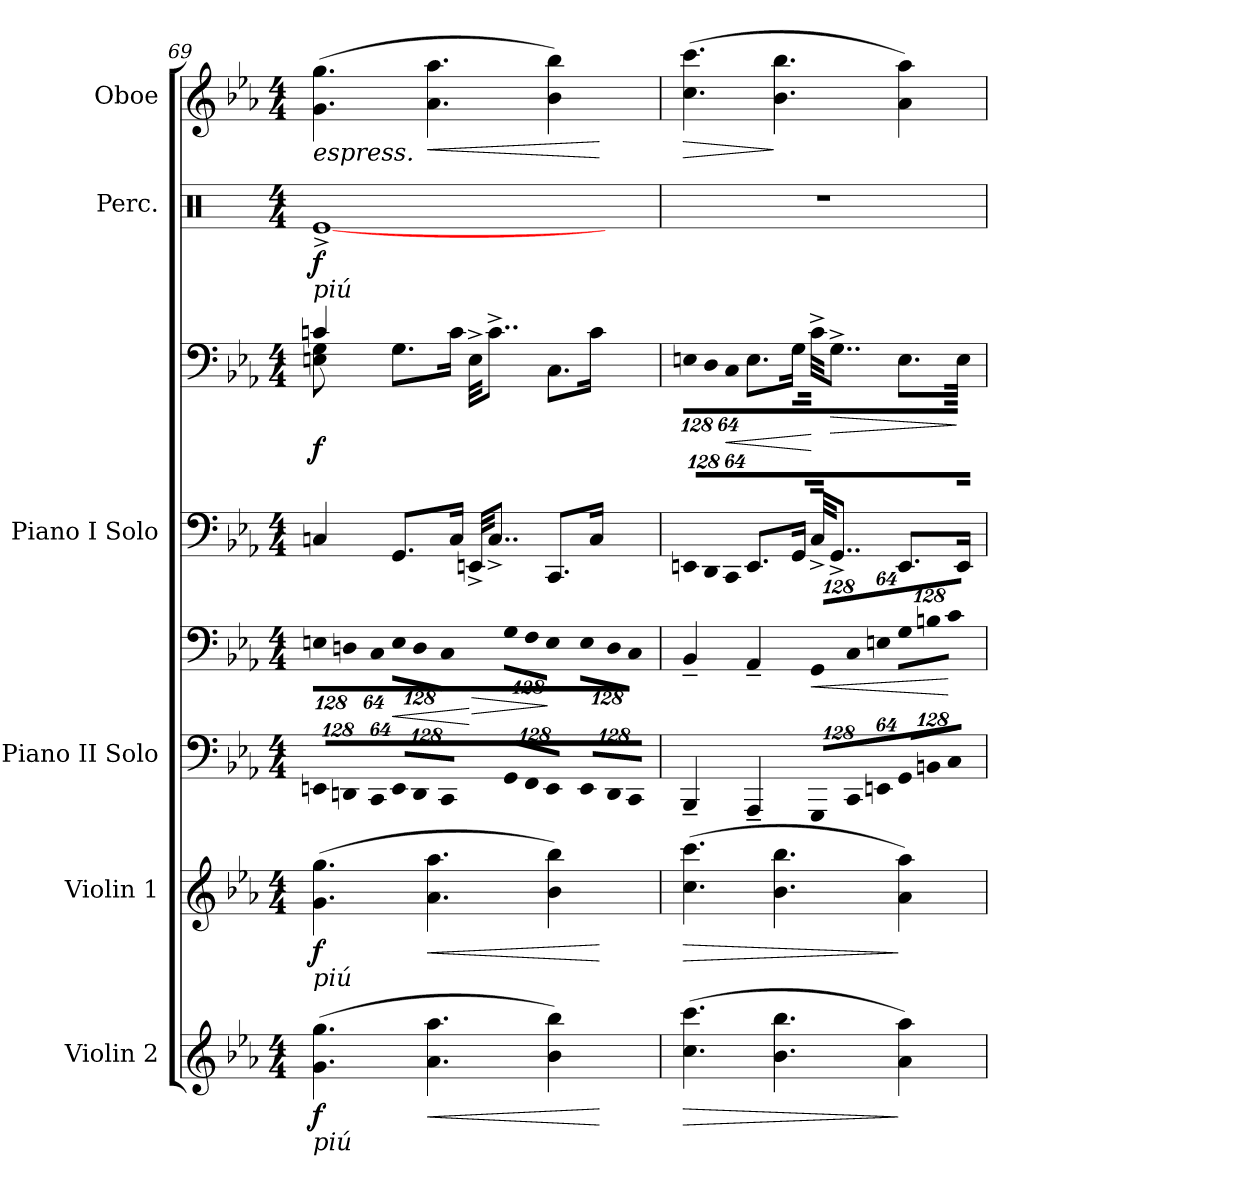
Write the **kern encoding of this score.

**kern	**dynam	**kern	**dynam	**kern	**kern	**dynam	**kern	**kern	**dynam	**kern	**dynam	**kern	**dynam
*part6	*part6	*part5	*part5	*part4	*part4	*part4	*part3	*part3	*part3	*part2	*part2	*part1	*part1
*staff8	*staff8	*staff7	*staff7	*staff6	*staff5	*staff5/6	*staff4	*staff3	*staff3/4	*staff2	*staff2	*staff1	*staff1
*I"Violin 2	*	*I"Violin 1	*	*I"Piano II Solo	*	*	*I"Piano I Solo	*	*	*I"Perc.	*	*I"Oboe	*
*	*	*	*	*I'Piano II Solo	*	*	*I'Piano I Solo	*	*	*	*	*	*
*clefG2	*	*clefG2	*	*clefF4	*clefF4	*	*clefF4	*clefF4	*	*clefX	*	*clefG2	*
*k[b-e-a-]	*	*k[b-e-a-]	*	*k[b-e-a-]	*k[b-e-a-]	*	*k[b-e-a-]	*k[b-e-a-]	*	*k[]	*	*k[b-e-a-]	*
*E-:	*	*E-:	*	*E-:	*E-:	*	*E-:	*E-:	*	*C:	*	*E-:	*
*M4/4	*	*M4/4	*	*M4/4	*M4/4	*	*M4/4	*M4/4	*	*M4/4	*	*M4/4	*
*	*	*	*	*Xbrackettup	*	*	*	*	*	*	*	*	*
=69	=69	=69	=69	=69	=69	=69	=69	=69	=69	=69	=69	=69	=69
!	!	!	!	!LO:N:vis=8	!	!	!	!	!	!	!	!	!
*	*	*	*	*	*Xbrackettup	*	*	*	*	*	*	*	*
!	!	!	!	!	!	!	!	!	!	!	!	!LO:TX:b:i:t=espress.	!
!	!	!	!	!	!	!	!	!	!	!LO:TX:b:i:t=piú	!	!	!
!	!	!	!	!	!	!	!	!LO:TX:b:i:t=piú	!	!	!	!	!
!	!	!LO:TX:b:i:t=piú	!	!	!	!	!	!	!	!	!	!	!
!LO:TX:b:i:t=piú	!	!	!	!	!	!	!	!	!	!	!	!	!
!	!	!	!	!	!LO:N:vis=8	!	!	!	!	!	!	!	!
*	*	*	*	*	*	*	*	*^	*	*	*	*	*
(4.gi\ 4.ggi	f	(4.gi\ 4.ggi	f	1024%85EEni/L	1024%85Eni\L	.	4Cni/	8Eni\ 8Gi	4cni/	f	[<1Re^i	f	(4.gi\ 4.ggi	.
!	!	!	!	!LO:N:vis=8	!LO:N:vis=8	!	!	!	!	!	!	!	!	!
.	.	.	.	1024%85DDni/	1024%85Dni\	.	.	.	.	.	.	.	.	.
.	.	.	.	.	.	.	.	8ryy	.	.	.	.	.	.
!	!	!	!	!LO:N:vis=8	!LO:N:vis=8	!	!	!	!	!	!	!	!	!
.	.	.	.	512%43CCi/J	512%43Ci\J	.	.	.	.	.	.	.	.	.
!	!	!	!	!LO:N:vis=8	!LO:N:vis=8	!LO:HP:b	!	!	!	!	!	!	!	!
.	.	.	.	1024%85EEi/L	1024%85Ei\L	<	8.GGi/L	8.Gi\L	2.ryy	.	.	.	.	.
!	!	!	!	!LO:N:vis=8	!LO:N:vis=8	!	!	!	!	!	!	!	!	!
.	.	.	.	1024%85DDi/	1024%85Di\	.	.	.	.	.	.	.	.	.
!	!LO:HP:b	!	!LO:HP:b	!	!	!	!	!	!	!	!	!	!	!LO:HP:b
4.a-i\ 4.aa-i	<	4.a-i\ 4.aa-i	<	.	.	.	.	.	.	.	.	.	4.a-i\ 4.aa-i	<
!	!	!	!	!LO:N:vis=8	!LO:N:vis=8	!	!	!	!	!	!	!	!	!
.	.	.	.	512%43CCi/J	512%43Ci\J	.	.	.	.	.	.	.	.	.
.	.	.	.	.	.	.	16Ci/Jk	16ci\Jk	.	.	.	.	.	.
!	!	!	!	!LO:N:vis=8	!LO:N:vis=8	!LO:HP:n=1:b	!	!	!	!	!	!	!	!
.	.	.	.	1024%85GGi/L	1024%85Gi\L	[ >	32EEn^i/KKL	32E^i\KKL	.	.	.	.	.	.
.	.	.	.	.	.	.	8..C^i/J	8..c^i\J	.	.	.	.	.	.
!	!	!	!	!LO:N:vis=8	!LO:N:vis=8	!	!	!	!	!	!	!	!	!
.	.	.	.	1024%85FFi/	1024%85Fi\	.	.	.	.	.	.	.	.	.
!	!	!	!	!LO:N:vis=8	!LO:N:vis=8	!	!	!	!	!	!	!	!	!
.	.	.	.	512%43EEi/J	512%43Ei\J	.	.	.	.	.	.	.	.	.
!	!	!	!	!LO:N:vis=8	!LO:N:vis=8	!	!	!	!	!	!	!	!	!
4b-i\ 4bb-i)	.	4b-i\ 4bb-i)	.	1024%85EEi/L	1024%85Ei\L	]	8.CCi/L	8.Ci\L	.	.	.	.	4b-i\ 4bb-i)	.
!	!	!	!	!LO:N:vis=8	!LO:N:vis=8	!	!	!	!	!	!	!	!	!
.	.	.	.	1024%85DDi/	1024%85Di\	.	.	.	.	.	.	.	.	.
!	!	!	!	!LO:N:vis=8	!LO:N:vis=8	!	!	!	!	!	!	!	!	!
.	.	.	.	512%43CCi/J	512%43Ci\J	.	.	.	.	.	.	.	.	.
.	.	.	.	.	.	.	16Ci/Jk	16ci\Jk	.	.	.	.	.	.
*	*	*	*	*	*	*	*	*v	*v	*	*	*	*	*
.	[	.	[	.	.	.	.	.	.	.	.	.	[
=70	=70	=70	=70	=70	=70	=70	=70	=70	=70	=70	=70	=70	=70
!	!LO:HP:b	!	!LO:HP:b	!	!	!	!	!	!	!	!	!	!
*	*	*	*	*	*	*	*Xbrackettup	*	*	*	*	*	*
!	!	!	!	!	!	!	!LO:N:vis=8	!	!	!	!	!	!
*	*	*	*	*	*	*	*	*Xbrackettup	*	*	*	*	*
!	!	!	!	!	!	!	!	!LO:N:vis=8	!	!	!	!	!LO:HP:b
(4.cci\ 4.ccci	>	(4.cci\ 4.ccci	>	4BBB-~i/	4BB-~i/	.	1024%85EEni/L	1024%85Eni\L	.	1r	.	(4.cci\ 4.ccci	>
!	!	!	!	!	!	!	!LO:N:vis=8	!LO:N:vis=8	!	!	!	!	!
.	.	.	.	.	.	.	1024%85DDi/	1024%85Di\	.	.	.	.	.
!	!	!	!	!	!	!	!LO:N:vis=8	!LO:N:vis=8	!LO:HP:b	!	!	!	!
.	.	.	.	.	.	.	512%43CCi/J	512%43Ci\J	<	.	.	.	.
.	.	.	.	4AAA-~i/	4AA-~i/	.	8.EEi/L	8.Ei\L	.	.	.	.	.
4.b-i\ 4.bb-i	.	4.b-i\ 4.bb-i	.	.	.	.	.	.	.	.	.	4.b-i\ 4.bb-i	]
.	.	.	.	.	.	.	16GGi/Jk	16Gi\Jk	.	.	.	.	.
!	!	!	!	!LO:N:vis=8	!LO:N:vis=8	!LO:HP:b	!	!	!	!	!	!	!
.	.	.	.	1024%85GGGi/L	1024%85GGi/L	<	32C^i/KKL	32c^i\KKL	[	.	.	.	.
!	!	!	!	!	!	!	!	!	!LO:HP:b	!	!	!	!
.	.	.	.	.	.	.	8..GG^i/J	8..G^i\J	>	.	.	.	.
!	!	!	!	!LO:N:vis=8	!LO:N:vis=8	!	!	!	!	!	!	!	!
.	.	.	.	1024%85CCi/	1024%85Ci/	.	.	.	.	.	.	.	.
!	!	!	!	!LO:N:vis=8	!LO:N:vis=8	!	!	!	!	!	!	!	!
.	.	.	.	512%43EEni/J	512%43Eni/J	.	.	.	.	.	.	.	.
!	!	!	!	!LO:N:vis=8	!LO:N:vis=8	!	!	!	!	!	!	!	!
4a-i\ 4aa-i)	]	4a-i\ 4aa-i)	]	1024%85GGi/L	1024%85Gi\L	.	8.EEi/L	8.Ei\L	.	.	.	4a-i\ 4aa-i)	.
!	!	!	!	!LO:N:vis=8	!LO:N:vis=8	!	!	!	!	!	!	!	!
.	.	.	.	1024%85BBni/	1024%85Bni\	.	.	.	.	.	.	.	.
!	!	!	!	!LO:N:vis=8	!LO:N:vis=8	!	!	!	!	!	!	!	!
.	.	.	.	512%43Ci/J	512%43ci\J	[	.	.	.	.	.	.	.
.	.	.	.	.	.	.	16EEi/Jk	16Ei\Jk	]	.	.	.	.
=	=	=	=	=	=	=	=	=	=	=	=	=	=
*-	*-	*-	*-	*-	*-	*-	*-	*-	*-	*-	*-	*-	*-
